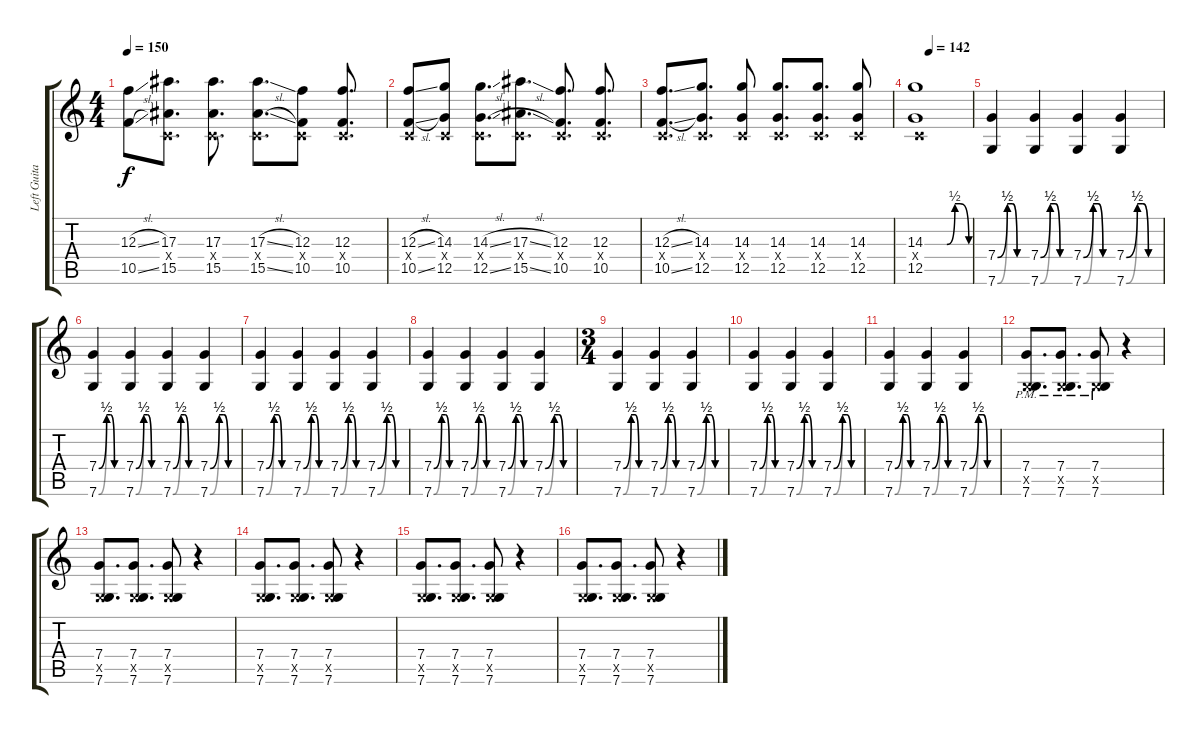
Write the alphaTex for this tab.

\track ("Left Guitar" "Left Guita") {instrument distortionguitar}
\staff {score tabs}
\tuning (D4 A3 F3 C3 G2 C2) {hide}
\ts (4 4)
\tempo 150
\clef g2
\ks c
(12.3{sl t} 10.5{sl t}).8{dy f} (17.3 0.4{x} 15.5).8{d} (17.3 0.4{x} 15.5).8{d} (17.3{sl} 0.4{x} 15.5{sl}).8{d} (12.3 0.4{x} 10.5).8 (12.3 0.4{x} 10.5).8{d} |
(12.3{sl} 0.4{x} 10.5{sl}).8 (14.3 0.4{x} 12.5).8 (14.3{sl} 0.4{x} 12.5{sl}).8{d} (17.3{sl} 0.4{x} 15.5{sl}).8{d} (12.3 0.4{x} 10.5).8{d} (12.3 0.4{x} 10.5).8{d} |
(12.3{sl} 0.4{x} 10.5{sl}).8{d} (14.3 0.4{x} 12.5).8{d} (14.3 0.4{x} 12.5).8 (14.3 0.4{x} 12.5).8{d} (14.3 0.4{x} 12.5).8{d} (14.3 0.4{x} 12.5).8 |
\tempo (142 0.25)
(14.3{be (custom 0 0 30 0 41 2 48 2 60 0)} 0.4{x} 12.5).1 |
(7.4{be (custom 0 0 20 2 30 2 40 0 60 0)} 7.6{be (custom 0 0 20 2 30 2 40 0 60 0)}).4 (7.4{be (custom 0 0 20 2 30 2 40 0 60 0)} 7.6{be (custom 0 0 20 2 30 2 40 0 60 0)}).4 (7.4{be (custom 0 0 20 2 30 2 40 0 60 0)} 7.6{be (custom 0 0 20 2 30 2 40 0 60 0)}).4 (7.4{be (custom 0 0 20 2 30 2 40 0 60 0)} 7.6{be (custom 0 0 20 2 30 2 40 0 60 0)}).4 |
(7.4{be (custom 0 0 20 2 30 2 40 0 60 0)} 7.6{be (custom 0 0 20 2 30 2 40 0 60 0)}).4 (7.4{be (custom 0 0 20 2 30 2 40 0 60 0)} 7.6{be (custom 0 0 20 2 30 2 40 0 60 0)}).4 (7.4{be (custom 0 0 20 2 30 2 40 0 60 0)} 7.6{be (custom 0 0 20 2 30 2 40 0 60 0)}).4 (7.4{be (custom 0 0 20 2 30 2 40 0 60 0)} 7.6{be (custom 0 0 20 2 30 2 40 0 60 0)}).4 |
(7.4{be (custom 0 0 20 2 30 2 40 0 60 0)} 7.6{be (custom 0 0 20 2 30 2 40 0 60 0)}).4 (7.4{be (custom 0 0 20 2 30 2 40 0 60 0)} 7.6{be (custom 0 0 20 2 30 2 40 0 60 0)}).4 (7.4{be (custom 0 0 20 2 30 2 40 0 60 0)} 7.6{be (custom 0 0 20 2 30 2 40 0 60 0)}).4 (7.4{be (custom 0 0 20 2 30 2 40 0 60 0)} 7.6{be (custom 0 0 20 2 30 2 40 0 60 0)}).4 |
(7.4{be (custom 0 0 20 2 30 2 40 0 60 0)} 7.6{be (custom 0 0 20 2 30 2 40 0 60 0)}).4 (7.4{be (custom 0 0 20 2 30 2 40 0 60 0)} 7.6{be (custom 0 0 20 2 30 2 40 0 60 0)}).4 (7.4{be (custom 0 0 20 2 30 2 40 0 60 0)} 7.6{be (custom 0 0 20 2 30 2 40 0 60 0)}).4 (7.4{be (custom 0 0 20 2 30 2 40 0 60 0)} 7.6{be (custom 0 0 20 2 30 2 40 0 60 0)}).4 |
\ts (3 4)
(7.4{be (custom 0 0 20 2 30 2 40 0 60 0)} 7.6{be (custom 0 0 20 2 30 2 40 0 60 0)}).4 (7.4{be (custom 0 0 20 2 30 2 40 0 60 0)} 7.6{be (custom 0 0 20 2 30 2 40 0 60 0)}).4 (7.4{be (custom 0 0 20 2 30 2 40 0 60 0)} 7.6{be (custom 0 0 20 2 30 2 40 0 60 0)}).4 |
(7.4{be (custom 0 0 20 2 30 2 40 0 60 0)} 7.6{be (custom 0 0 20 2 30 2 40 0 60 0)}).4 (7.4{be (custom 0 0 20 2 30 2 40 0 60 0)} 7.6{be (custom 0 0 20 2 30 2 40 0 60 0)}).4 (7.4{be (custom 0 0 20 2 30 2 40 0 60 0)} 7.6{be (custom 0 0 20 2 30 2 40 0 60 0)}).4 |
(7.4{be (custom 0 0 20 2 30 2 40 0 60 0)} 7.6{be (custom 0 0 20 2 30 2 40 0 60 0)}).4 (7.4{be (custom 0 0 20 2 30 2 40 0 60 0)} 7.6{be (custom 0 0 20 2 30 2 40 0 60 0)}).4 (7.4{be (custom 0 0 20 2 30 2 40 0 60 0)} 7.6{be (custom 0 0 20 2 30 2 40 0 60 0)}).4 |
(7.4{pm} 0.5{x} 7.6{pm}).8{d} (7.4{pm} 0.5{x} 7.6{pm}).8{d} (7.4{pm} 0.5{x} 7.6{pm}).8 r.4 |
(7.4 0.5{x} 7.6).8{d} (7.4 0.5{x} 7.6).8{d} (7.4 0.5{x} 7.6).8 r.4 |
(7.4 0.5{x} 7.6).8{d} (7.4 0.5{x} 7.6).8{d} (7.4 0.5{x} 7.6).8 r.4 |
(7.4 0.5{x} 7.6).8{d} (7.4 0.5{x} 7.6).8{d} (7.4 0.5{x} 7.6).8 r.4 |
(7.4 0.5{x} 7.6).8{d} (7.4 0.5{x} 7.6).8{d} (7.4 0.5{x} 7.6).8 r.4
